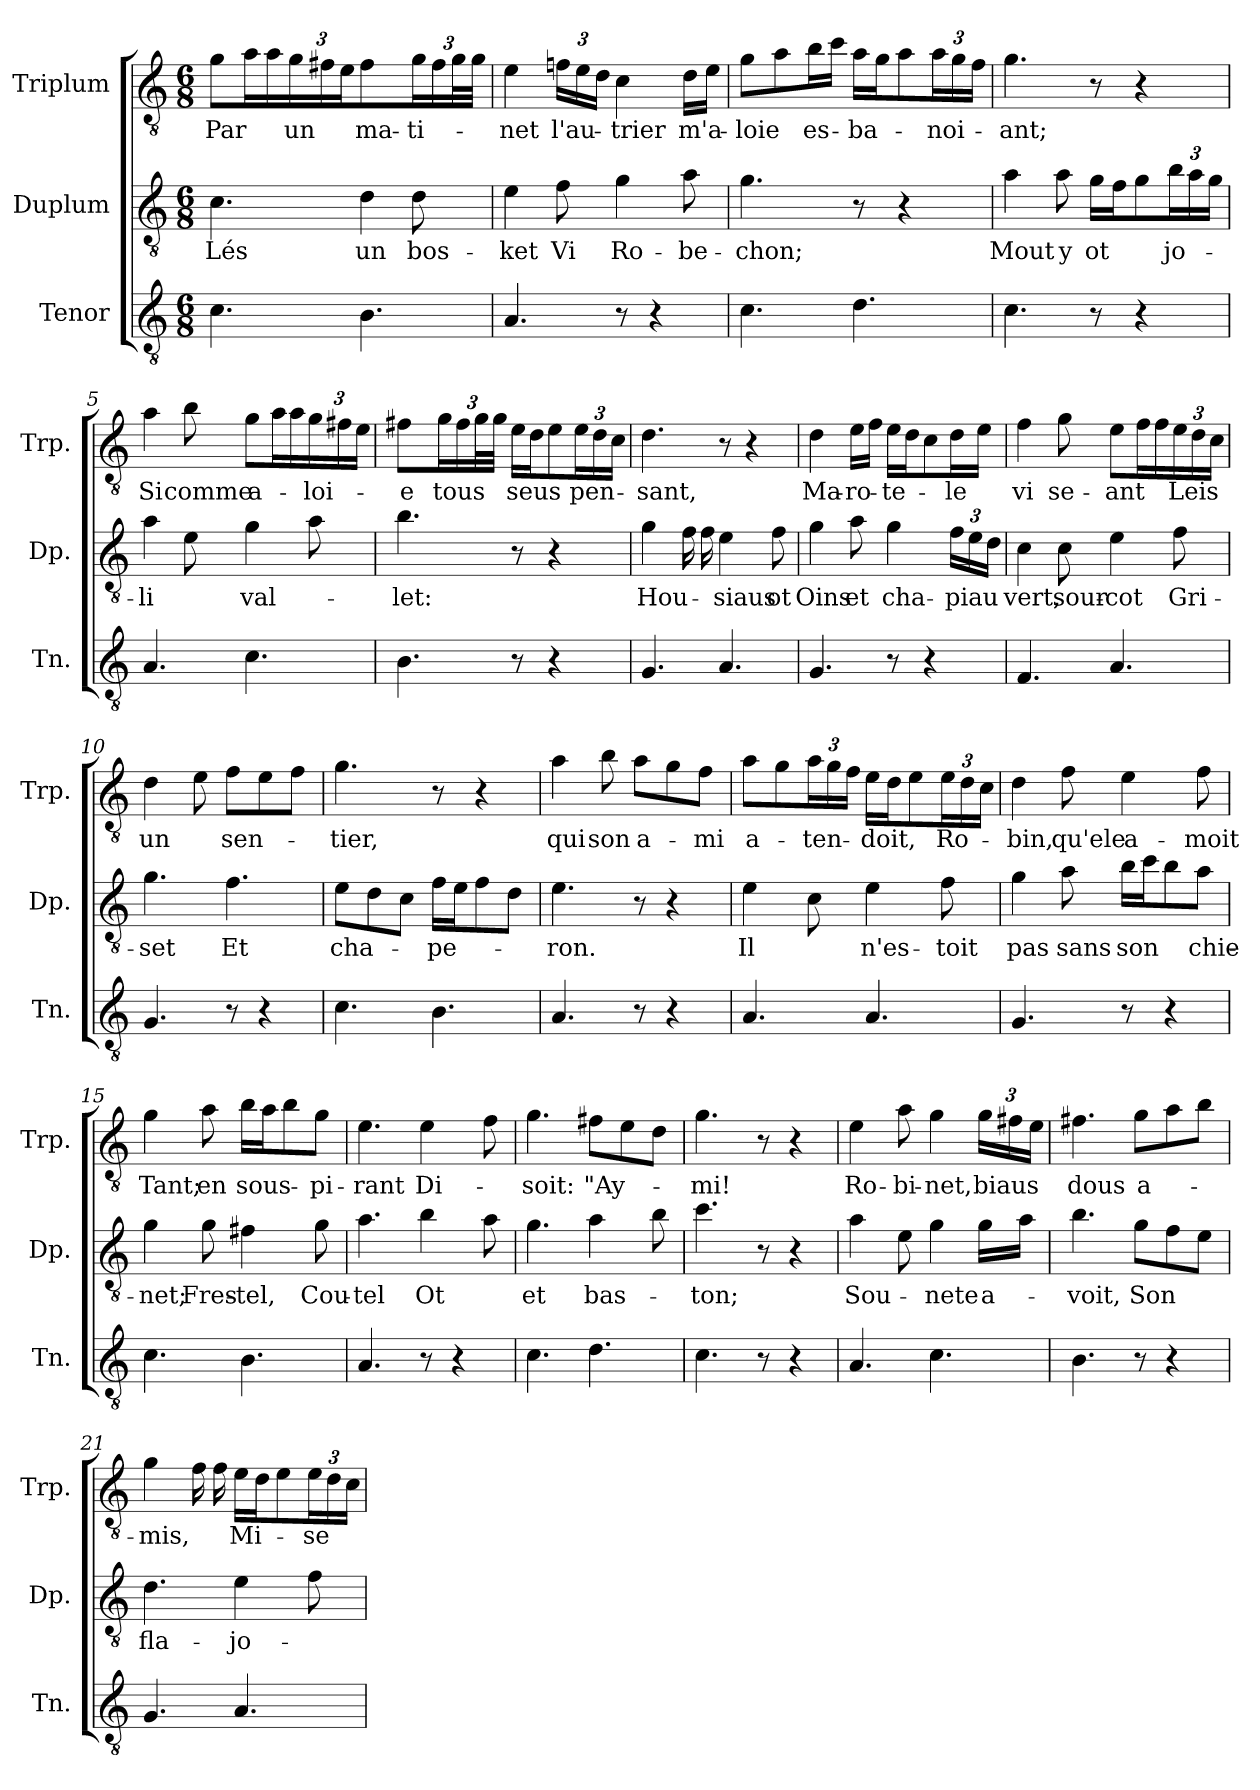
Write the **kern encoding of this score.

**kern	**kern	**text	**kern	**text
*part3	*part2	*part2	*part1	*part1
*staff3	*staff2	*staff2	*staff1	*staff1
*I"Tenor	*I"Duplum	*	*I"Triplum	*
*I'Tn.	*I'Dp.	*	*I'Trp.	*
*clefGv2	*clefGv2	*	*clefGv2	*
*k[]	*k[]	*	*k[]	*
*M6/8	*M6/8	*	*M6/8	*
=1	=1	=1	=1	=1
!	!	!LO:LY:b	!	!LO:LY:b
4.c\	4.c\	Lés	8g\L	Par
*	*	*	*tremolo	*
.	.	.	16a\	.
.	.	.	16a\	.
*	*	*	*Xtremolo	*
*	*	*	*Xbrackettup	*
!	!	!	!	!LO:LY:b
.	.	.	24g\L	un
.	.	.	24f#X\	.
.	.	.	24e\JJ	.
!	!	!LO:LY:b	!	!LO:LY:b
4.B\	4d\	un	4f#\	ma-
!	!	!LO:LY:b	!	!LO:LY:b
.	8d\	bos-	24g\LL	-ti-
.	.	.	24f#\	.
*	*	*	*tremolo	*
.	.	.	48g\	.
.	.	.	48g\JJJ	.
*	*	*	*Xtremolo	*
=2	=2	=2	=2	=2
!	!	!LO:LY:b	!	!LO:LY:b
4.A/	4e\	-ket	4e\	-net
!	!	!LO:LY:b	!	!LO:LY:b
.	8f\	Vi	24fni\LL	l'au-
.	.	.	24e\	.
.	.	.	24d\JJ	.
!	!	!LO:LY:b	!	!LO:LY:b
8r	4g\	Ro-	4c\	-trier
4r	.	.	.	.
!	!	!LO:LY:b	!	!LO:LY:b
.	8a\	-be-	16d\LL	m'a-
.	.	.	16e\JJ	.
=3	=3	=3	=3	=3
!	!	!LO:LY:b	!	!LO:LY:b
4.c\	4.g\	-chon;	8g\L	-loie
.	.	.	8a\	.
!	!	!	!	!LO:LY:b
.	.	.	16b\L	es-
.	.	.	16cc\JJ	.
!	!	!	!	!LO:LY:b
4.d\	8r	.	16a\LL	-ba-
.	.	.	16g\J	.
.	4r	.	8a\	.
!	!	!	!	!LO:LY:b
.	.	.	24a\L	-noi-
.	.	.	24g\	.
.	.	.	24f\JJ	.
=4	=4	=4	=4	=4
!	!	!LO:LY:b	!	!LO:LY:b
4.c\	4a\	Mout	4.g\	-ant;
!	!	!LO:LY:b	!	!
.	8a\	y	.	.
!	!	!LO:LY:b	!	!
8r	16g\LL	ot	8r	.
.	16f\J	.	.	.
4r	8g\	.	4r	.
*	*Xbrackettup	*	*	*
!	!	!LO:LY:b	!	!
.	24b\L	jo-	.	.
.	24a\	.	.	.
.	24g\JJ	.	.	.
!!LO:LB:g=z
=5	=5	=5	=5	=5
!	!	!LO:LY:b	!	!LO:LY:b
4.A/	4a\	-li	4a\	Si
!	!	!	!	!LO:LY:b
.	8e\	.	8b\	comme
!	!	!LO:LY:b	!	!LO:LY:b
4.c\	4g\	val-	8g\L	a-
*	*	*	*tremolo	*
.	.	.	16a\	.
.	.	.	16a\	.
*	*	*	*Xtremolo	*
!	!	!	!	!LO:LY:b
.	8a\	.	24g\L	-loi-
.	.	.	24f#X\	.
.	.	.	24e\JJ	.
=6	=6	=6	=6	=6
!	!	!LO:LY:b	!	!LO:LY:b
4.B\	4.b\	-let:	4f#X\	-e
!	!	!	!	!LO:LY:b
.	.	.	24g\LL	tous
.	.	.	24f#\	.
*	*	*	*tremolo	*
.	.	.	48g\	.
.	.	.	48g\JJJ	.
*	*	*	*Xtremolo	*
!	!	!	!	!LO:LY:b
8r	8r	.	16e\LL	seus
.	.	.	16d\J	.
4r	4r	.	8e\	.
!	!	!	!	!LO:LY:b
.	.	.	24e\L	pen-
.	.	.	24d\	.
.	.	.	24c\JJ	.
=7	=7	=7	=7	=7
!	!	!LO:LY:b	!	!LO:LY:b
4.G/	4g\	Hou-	4.d\	-sant,
*	*tremolo	*	*	*
.	16f\	.	.	.
.	16f\	.	.	.
*	*Xtremolo	*	*	*
!	!	!LO:LY:b	!	!
4.A/	4e\	-siaus	8r	.
.	.	.	4r	.
!	!	!LO:LY:b	!	!
.	8f\	ot	.	.
=8	=8	=8	=8	=8
!	!	!LO:LY:b	!	!LO:LY:b
4.G/	4g\	Oins	4d\	Ma-
!	!	!LO:LY:b	!	!LO:LY:b
.	8a\	et	16e\LL	-ro-
.	.	.	16f\JJ	.
!	!	!LO:LY:b	!	!LO:LY:b
8r	4g\	cha-	16e\LL	-te-
.	.	.	16d\J	.
4r	.	.	8c\	.
!	!	!LO:LY:b	!	!LO:LY:b
.	24f\LL	-piau	16d\L	-le
.	24e\	.	.	.
.	.	.	16e\JJ	.
.	24d\JJ	.	.	.
!!LO:LB:g=z
=9	=9	=9	=9	=9
!	!	!LO:LY:b	!	!LO:LY:b
4.F/	4c\	vert,	4f\	vi
!	!	!LO:LY:b	!	!LO:LY:b
.	8c\	sour-	8g\	se-
!	!	!LO:LY:b	!	!LO:LY:b
4.A/	4e\	-cot	8e\L	-ant
*	*	*	*tremolo	*
.	.	.	16f\	.
.	.	.	16f\	.
*	*	*	*Xtremolo	*
!	!	!LO:LY:b	!	!LO:LY:b
.	8f\	Gri-	24e\L	Leis
.	.	.	24d\	.
.	.	.	24c\JJ	.
=10	=10	=10	=10	=10
!	!	!LO:LY:b	!	!LO:LY:b
4.G/	4.g\	-set	4d\	un
.	.	.	8e\	.
!	!	!LO:LY:b	!	!LO:LY:b
8r	4.f\	Et	8f\L	sen-
4r	.	.	8e\	.
.	.	.	8f\J	.
=11	=11	=11	=11	=11
!	!	!LO:LY:b	!	!LO:LY:b
4.c\	8e\L	cha-	4.g\	-tier,
.	8d\	.	.	.
.	8c\J	.	.	.
!	!	!LO:LY:b	!	!
4.B\	16f\LL	-pe-	8r	.
.	16e\J	.	.	.
.	8f\	.	4r	.
.	8d\J	.	.	.
=12	=12	=12	=12	=12
!	!	!LO:LY:b	!	!LO:LY:b
4.A/	4.e\	-ron.	4a\	qui
!	!	!	!	!LO:LY:b
.	.	.	8b\	son
!	!	!	!	!LO:LY:b
8r	8r	.	8a\L	a-
4r	4r	.	8g\	.
!	!	!	!	!LO:LY:b
.	.	.	8f\J	-mi
=13	=13	=13	=13	=13
!	!	!LO:LY:b	!	!LO:LY:b
4.A/	4e\	Il	8a\L	a-
.	.	.	8g\	.
!	!	!	!	!LO:LY:b
.	8c\	.	24a\L	-ten-
.	.	.	24g\	.
.	.	.	24f\JJ	.
!	!	!LO:LY:b	!	!LO:LY:b
4.A/	4e\	n'es-	16e\LL	-doit,
.	.	.	16d\J	.
.	.	.	8e\	.
!	!	!LO:LY:b	!	!LO:LY:b
.	8f\	-toit	24e\L	Ro-
.	.	.	24d\	.
.	.	.	24c\JJ	.
!!LO:LB:g=z
=14	=14	=14	=14	=14
!	!	!LO:LY:b	!	!LO:LY:b
4.G/	4g\	pas	4d\	-bin,
!	!	!LO:LY:b	!	!LO:LY:b
.	8a\	sans	8f\	qu'ele
!	!	!LO:LY:b	!	!LO:LY:b
8r	16b\LL	son	4e\	a-
.	16cc\J	.	.	.
4r	8b\	.	.	.
!	!	!LO:LY:b	!	!LO:LY:b
.	8a\J	chie-	8f\	-moit
=15	=15	=15	=15	=15
!	!	!LO:LY:b	!	!LO:LY:b
4.c\	4g\	-net;	4g\	Tant;
!	!	!LO:LY:b	!	!LO:LY:b
.	8g\	Fres-	8a\	en
!	!	!LO:LY:b	!	!LO:LY:b
4.B\	4f#X\	-tel,	16b\LL	sous-
.	.	.	16a\J	.
.	.	.	8b\	.
!	!	!LO:LY:b	!	!LO:LY:b
.	8g\	Cou-	8g\J	-pi-
=16	=16	=16	=16	=16
!	!	!LO:LY:b	!	!LO:LY:b
4.A/	4.a\	-tel	4.e\	-rant
!	!	!LO:LY:b	!	!LO:LY:b
8r	4b\	Ot	4e\	Di-
4r	.	.	.	.
.	8a\	.	8f\	.
=17	=17	=17	=17	=17
!	!	!LO:LY:b	!	!LO:LY:b
4.c\	4.g\	et	4.g\	-soit:
!	!	!LO:LY:b	!	!LO:LY:b
4.d\	4a\	bas-	8f#X\L	"Ay-
.	.	.	8e\	.
.	8b\	.	8d\J	.
=18	=18	=18	=18	=18
!	!	!LO:LY:b	!	!LO:LY:b
4.c\	4.cc\	-ton;	4.g\	-mi!
8r	8r	.	8r	.
4r	4r	.	4r	.
!!LO:LB:g=z
=19	=19	=19	=19	=19
!	!	!LO:LY:b	!	!LO:LY:b
4.A/	4a\	Sou-	4e\	Ro-
!	!	!	!	!LO:LY:b
.	8e\	.	8a\	-bi-
!	!	!LO:LY:b	!	!LO:LY:b
4.c\	4g\	-nete	4g\	-net,
!	!	!LO:LY:b	!	!LO:LY:b
.	16g\LL	a-	24g\LL	biaus
.	.	.	24f#X\	.
.	16a\JJ	.	.	.
.	.	.	24e\JJ	.
=20	=20	=20	=20	=20
!	!	!LO:LY:b	!	!LO:LY:b
4.B\	4.b\	-voit,	4.f#X\	dous
!	!	!LO:LY:b	!	!LO:LY:b
8r	8g\L	Son	8g\L	a-
4r	8f\	.	8a\	.
.	8e\J	.	8b\J	.
=21	=21	=21	=21	=21
!	!	!LO:LY:b	!	!LO:LY:b
4.G/	4.d\	fla-	4g\	-mis,
*	*	*	*tremolo	*
.	.	.	16f\	.
.	.	.	16f\	.
*	*	*	*Xtremolo	*
!	!	!LO:LY:b	!	!LO:LY:b
4.A/	4e\	-jo-	16e\LL	Mi-
.	.	.	16d\J	.
.	.	.	8e\	.
!	!	!	!	!LO:LY:b
.	8f\	.	24e\L	-se
.	.	.	24d\	.
.	.	.	24c\JJ	.
=	=	=	=	=
*-	*-	*-	*-	*-
